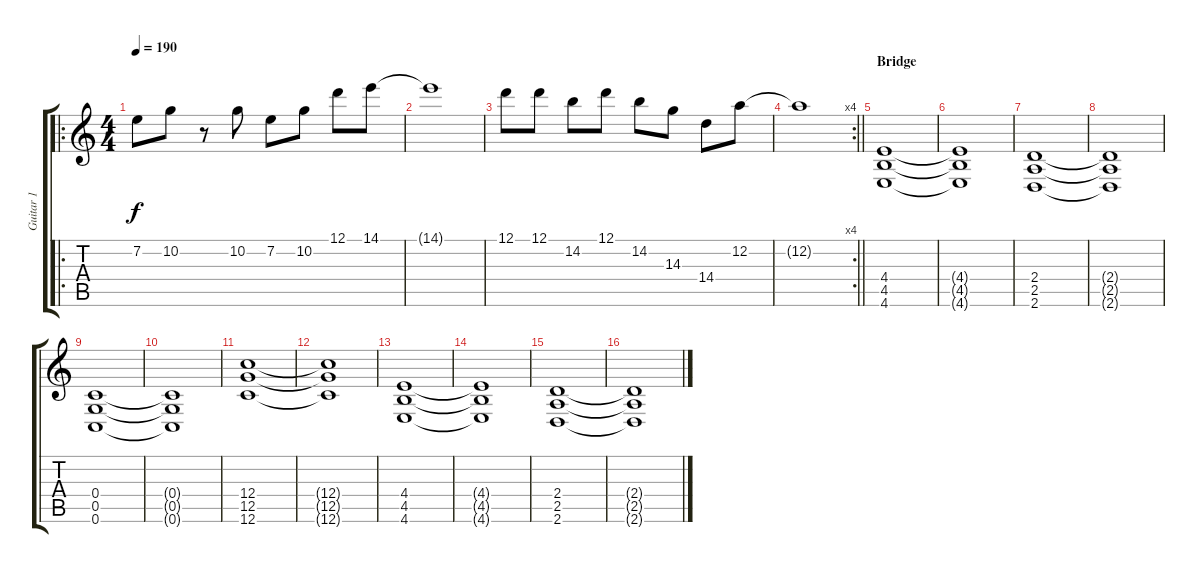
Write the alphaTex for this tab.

\track ("Guitar 1" "Guitar 1") {instrument distortionguitar}
\staff {score tabs}
\tuning (D4 A3 F3 C3 G2 C2) {hide}
\ro
\ts (4 4)
\tempo 190
\clef g2
\ks c
7.2.8{dy f} 10.2.8 r.8 10.2.8 7.2.8 10.2.8 12.1.8 14.1.8 |
14.1{t}.1 |
12.1.8 12.1.8 14.2.8 12.1.8 14.2.8 14.3.8 14.4.8 12.2.8 |
\rc 4
\barLineRight lightlight
12.2{t}.1 |
\section ("" "Bridge")
(4.4 4.5 4.6).1 |
(4.4{t} 4.5{t} 4.6{t}).1 |
(2.4 2.5 2.6).1 |
(2.4{t} 2.5{t} 2.6{t}).1 |
(0.4 0.5 0.6).1 |
(0.4{t} 0.5{t} 0.6{t}).1 |
(12.4 12.5 12.6).1 |
(12.4{t} 12.5{t} 12.6{t}).1 |
(4.4 4.5 4.6).1 |
(4.4{t} 4.5{t} 4.6{t}).1 |
(2.4 2.5 2.6).1 |
(2.4{t} 2.5{t} 2.6{t}).1
